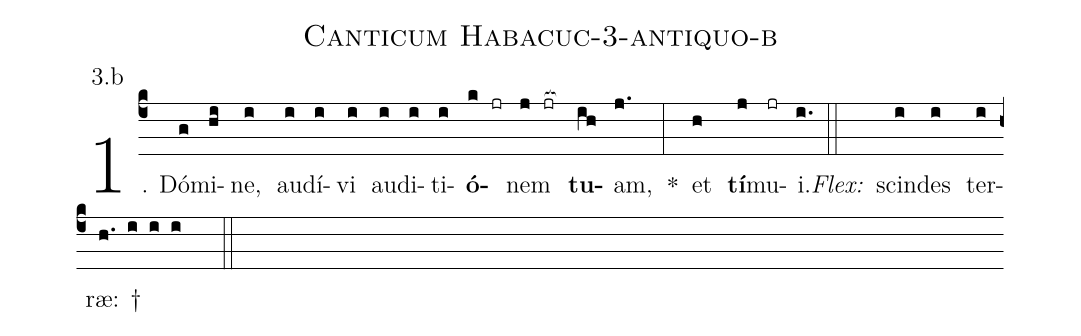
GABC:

name: Canticum Habacuc-3-antiquo-b;
annotation: 3.b;
%%
(c4)1. Dó(g)mi(hi)ne,(i) au(i)dí(i)vi(i) au(i)di(i)ti(i)<b>ó</b>(k jr)nem(j jr[ocb:1{]) <b>tu</b>(ih[ocb:0}])am,(j.) *(:) et(h) <b>tí</b>(j)mu(jr)i.(i.) (::)
<i>Flex:</i>()  scin(i)des(i) ter(i)ræ: †(h. i i i  ::)
